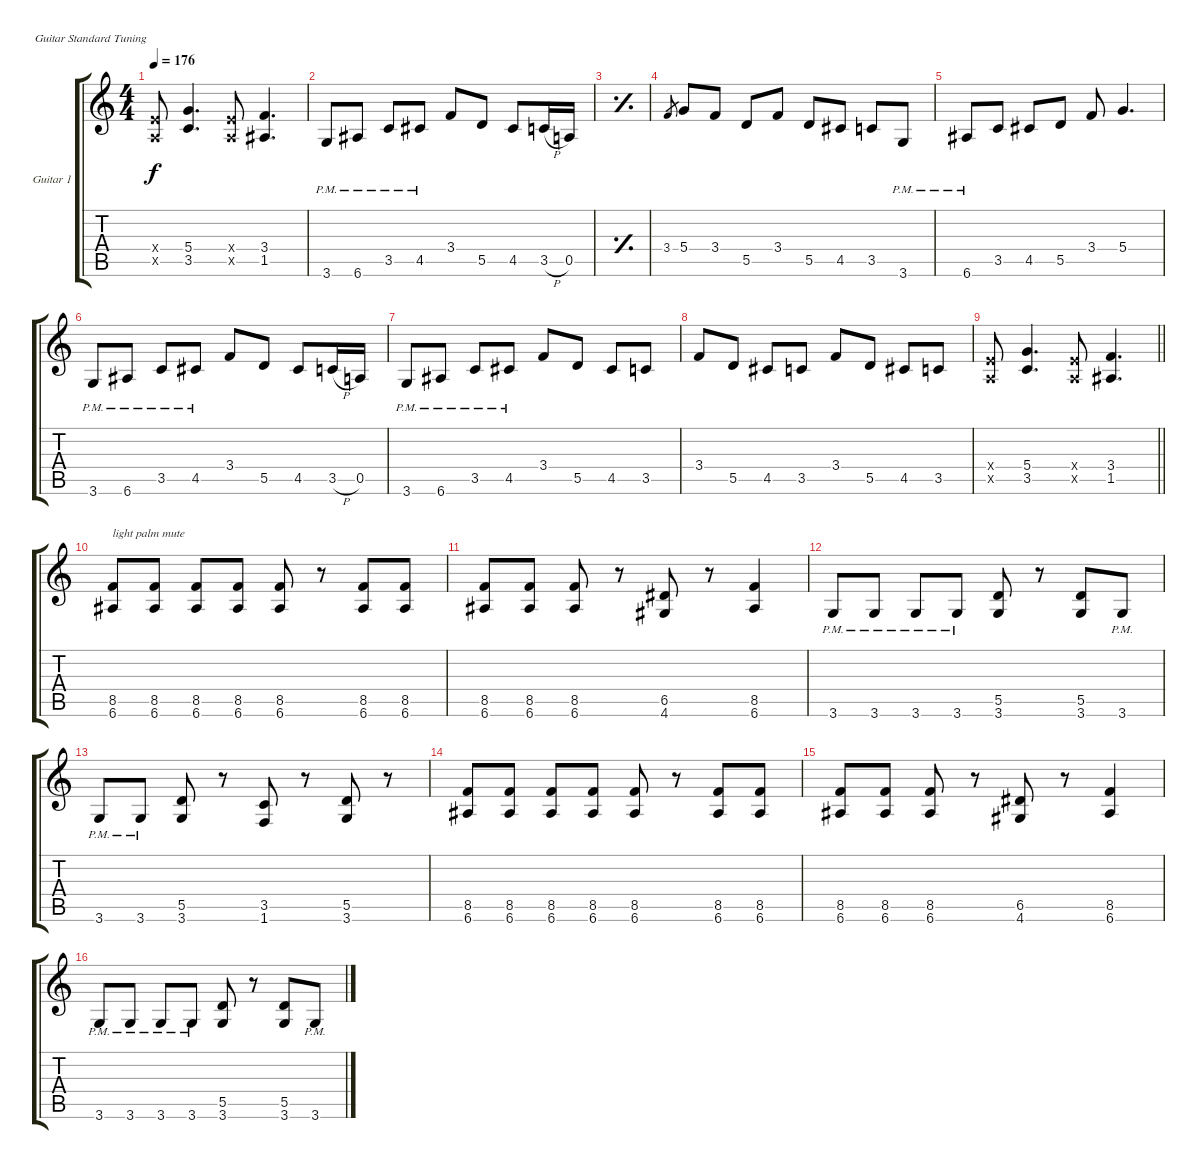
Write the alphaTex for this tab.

\bracketExtendMode groupsimilarinstruments
\firstSystemTrackNameOrientation horizontal
\otherSystemsTrackNameOrientation horizontal
\track ("Guitar 1" "Guitar 1") {instrument distortionguitar}
\staff {score tabs}
\tuning (E4 B3 G3 D3 A2 E2)
\ts (4 4)
\tempo 176
\clef g2
\ks c
(0.5{x} 2.4{x}).8{dy f} (5.4 3.5).4{d} (0.5{x} 2.4{x}).8 (3.4 1.5).4{d} |
3.6{pm}.8 6.6{pm}.8 3.5{pm}.8 4.5{pm}.8 3.4.8 5.5.8 4.5.8 3.5{h}.16 0.5.16 |
\simile simple
|
\simile none
3.4.8{gr} 5.4.8 3.4.8 5.5.8 3.4.8 5.5.8 4.5.8 3.5.8 3.6{pm}.8 |
6.6{pm}.8 3.5.8 4.5.8 5.5.8 3.4.8 5.4.4{d} |
3.6{pm}.8 6.6{pm}.8 3.5{pm}.8 4.5{pm}.8 3.4.8 5.5.8 4.5.8 3.5{h}.16 0.5.16 |
3.6{pm}.8 6.6{pm}.8 3.5{pm}.8 4.5{pm}.8 3.4.8 5.5.8 4.5.8 3.5.8 |
3.4.8 5.5.8 4.5.8 3.5.8 3.4.8 5.5.8 4.5.8 3.5.8 |
\barLineRight lightlight
(0.5{x} 2.4{x}).8 (5.4 3.5).4{d} (0.5{x} 2.4{x}).8 (3.4 1.5).4{d} |
(8.5 6.6).8{txt "light palm mute"} (8.5 6.6).8 (8.5 6.6).8 (8.5 6.6).8 (8.5 6.6).8 r.8 (8.5 6.6).8 (8.5 6.6).8 |
(8.5 6.6).8 (8.5 6.6).8 (8.5 6.6).8 r.8 (6.5 4.6).8 r.8 (8.5 6.6).4 |
3.6{pm}.8 3.6{pm}.8 3.6{pm}.8 3.6{pm}.8 (5.5 3.6).8 r.8 (5.5 3.6).8 3.6{pm}.8 |
3.6{pm}.8 3.6{pm}.8 (5.5 3.6).8 r.8 (3.5 1.6).8 r.8 (5.5 3.6).8 r.8 |
(8.5 6.6).8 (8.5 6.6).8 (8.5 6.6).8 (8.5 6.6).8 (8.5 6.6).8 r.8 (8.5 6.6).8 (8.5 6.6).8 |
(8.5 6.6).8 (8.5 6.6).8 (8.5 6.6).8 r.8 (6.5 4.6).8 r.8 (8.5 6.6).4 |
3.6{pm}.8 3.6{pm}.8 3.6{pm}.8 3.6{pm}.8 (5.5 3.6).8 r.8 (5.5 3.6).8 3.6{pm}.8
